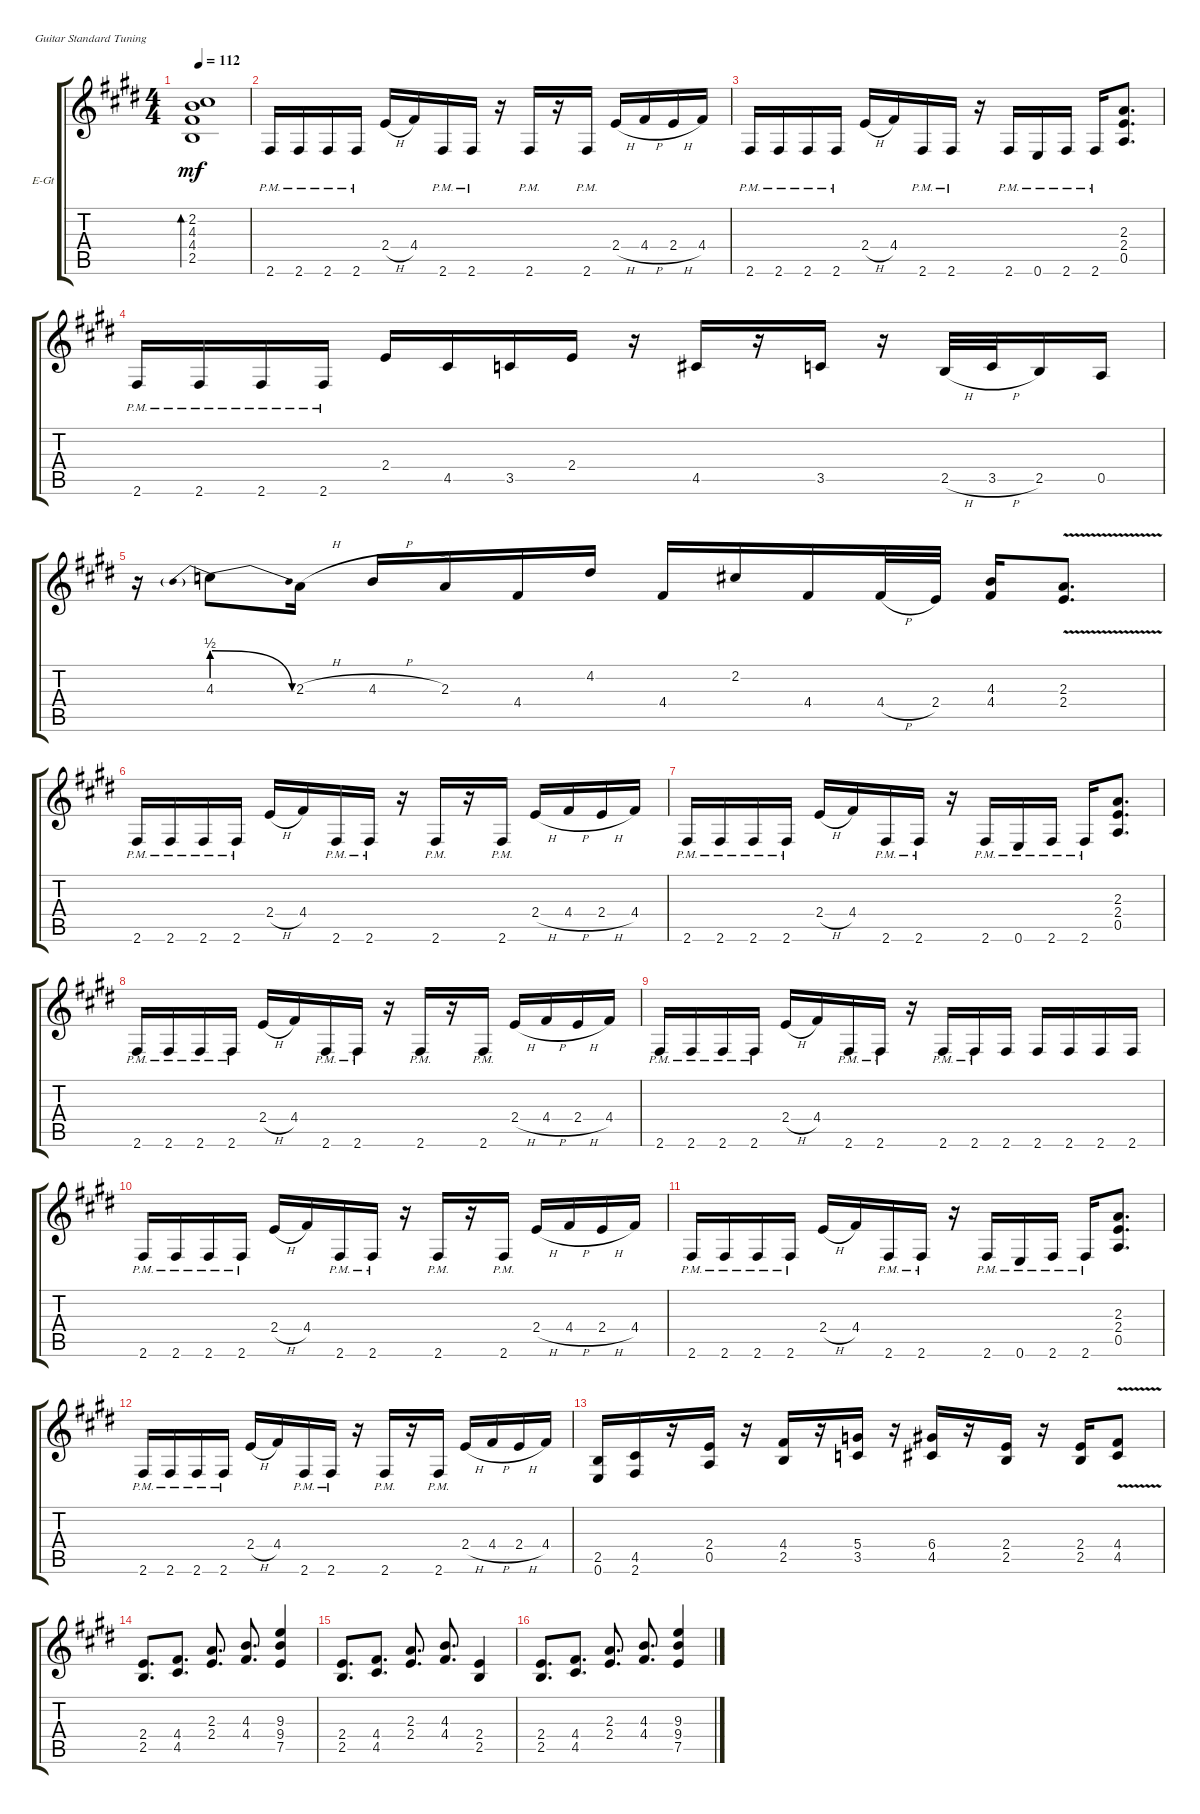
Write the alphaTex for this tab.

\defaultSystemsLayout 4
\bracketExtendMode groupsimilarinstruments
\firstSystemTrackNameOrientation horizontal
\otherSystemsTrackNameOrientation horizontal
\track ("Electric Guitar" "E-Gt") {instrument overdrivenguitar}
\staff {score tabs}
\tuning (E4 B3 G3 D3 A2 E2)
\ts (4 4)
\tempo 112
\clef g2
\ks e
(2.5 4.4 4.3 2.2).1{bd 45 dy mf} |
2.6{pm}.16 2.6{pm}.16 2.6{pm}.16 2.6{pm}.16 2.4{h}.16 4.4.16 2.6{pm}.16 2.6{pm}.16 r.16 2.6{pm}.16 r.16 2.6{pm}.16 2.4{h}.16 4.4{h}.16 2.4{h}.16 4.4.16 |
2.6{pm}.16 2.6{pm}.16 2.6{pm}.16 2.6{pm}.16 2.4{h}.16 4.4.16 2.6{pm}.16 2.6{pm}.16 r.16 2.6{pm}.16 0.6{pm}.16 2.6{pm}.16 2.6{pm}.16 (0.5 2.4 2.3).8{d} |
2.6{pm}.16 2.6{pm}.16 2.6{pm}.16 2.6{pm}.16 2.4.16 4.5.16 3.5.16 2.4.16 r.16 4.5.16 r.16 3.5.16 r.16 2.5{h}.32 3.5{h}.32 2.5.16 0.5.16 |
r.16 4.3{be (prebendrelease 0 2 59.4 0)}.8 2.3{h}.16 4.3{h}.16 2.3.16 4.4.16 4.2.16 4.4.16 2.2.16 4.4.16 4.4{h}.32 2.4.32 (4.4 4.3).16 (2.4{v} 2.3).8{d} |
2.6{pm}.16 2.6{pm}.16 2.6{pm}.16 2.6{pm}.16 2.4{h}.16 4.4.16 2.6{pm}.16 2.6{pm}.16 r.16 2.6{pm}.16 r.16 2.6{pm}.16 2.4{h}.16 4.4{h}.16 2.4{h}.16 4.4.16 |
2.6{pm}.16 2.6{pm}.16 2.6{pm}.16 2.6{pm}.16 2.4{h}.16 4.4.16 2.6{pm}.16 2.6{pm}.16 r.16 2.6{pm}.16 0.6{pm}.16 2.6{pm}.16 2.6{pm}.16 (0.5 2.4 2.3).8{d} |
2.6{pm}.16 2.6{pm}.16 2.6{pm}.16 2.6{pm}.16 2.4{h}.16 4.4.16 2.6{pm}.16 2.6{pm}.16 r.16 2.6{pm}.16 r.16 2.6{pm}.16 2.4{h}.16 4.4{h}.16 2.4{h}.16 4.4.16 |
2.6{pm}.16 2.6{pm}.16 2.6{pm}.16 2.6{pm}.16 2.4{h}.16 4.4.16 2.6{pm}.16 2.6{pm}.16 r.16 2.6{pm}.16 2.6{pm}.16 2.6.16 2.6.16 2.6.16 2.6.16 2.6.16 |
2.6{pm}.16 2.6{pm}.16 2.6{pm}.16 2.6{pm}.16 2.4{h}.16 4.4.16 2.6{pm}.16 2.6{pm}.16 r.16 2.6{pm}.16 r.16 2.6{pm}.16 2.4{h}.16 4.4{h}.16 2.4{h}.16 4.4.16 |
2.6{pm}.16 2.6{pm}.16 2.6{pm}.16 2.6{pm}.16 2.4{h}.16 4.4.16 2.6{pm}.16 2.6{pm}.16 r.16 2.6{pm}.16 0.6{pm}.16 2.6{pm}.16 2.6{pm}.16 (0.5 2.4 2.3).8{d} |
2.6{pm}.16 2.6{pm}.16 2.6{pm}.16 2.6{pm}.16 2.4{h}.16 4.4.16 2.6{pm}.16 2.6{pm}.16 r.16 2.6{pm}.16 r.16 2.6{pm}.16 2.4{h}.16 4.4{h}.16 2.4{h}.16 4.4.16 |
(0.6 2.5).16 (2.6 4.5).16 r.16 (0.5 2.4).16 r.16 (2.5 4.4).16 r.16 (3.5 5.4).16 r.16 (4.5 6.4).16 r.16 (2.4 2.5).16 r.16 (2.4 2.5).16 (4.4{v} 4.5).8 |
(2.5 2.4).8{d} (4.5 4.4).8{d} (2.4 2.3).8{d} (4.3 4.4).8{d} (7.5 9.4 9.3).4 |
(2.5 2.4).8{d} (4.5 4.4).8{d} (2.4 2.3).8{d} (4.3 4.4).8{d} (2.5 2.4).4 |
(2.5 2.4).8{d} (4.5 4.4).8{d} (2.4 2.3).8{d} (4.3 4.4).8{d} (7.5 9.4 9.3).4
